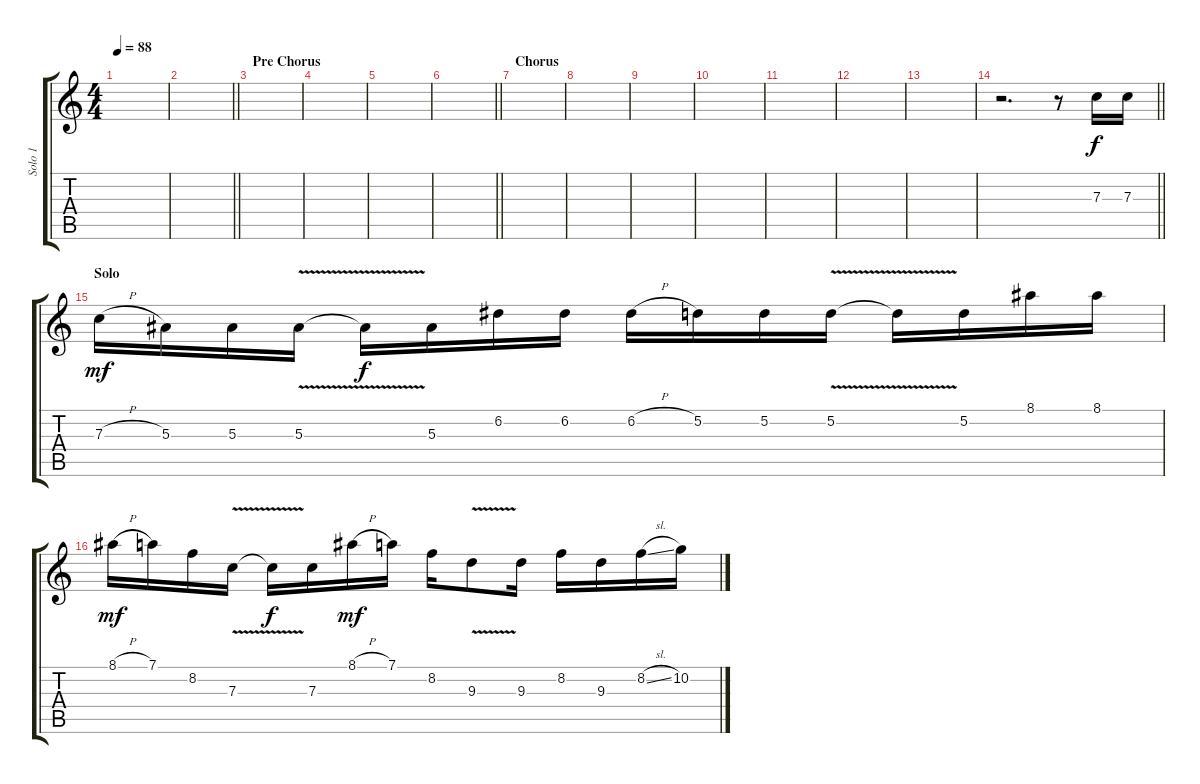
\track ("Solo 1" "Solo 1") {instrument distortionguitar}
\staff {score tabs}
\tuning (D4 A3 F3 C3 G2 D2) {hide}
\ts (4 4)
\tempo 88
\clef g2
\ks c
|
\barLineRight lightlight
|
\section ("" "Pre Chorus")
|
|
|
\barLineRight lightlight
|
\section ("" "Chorus")
|
|
|
|
|
|
|
\barLineRight lightlight
r.2{d} r.8 7.3.16 7.3.16 |
\section ("" "Solo")
7.3{h}.16{dy mf} 5.3.16 5.3.16 5.3{v}.16 5.3{t}.16{dy f} 5.3.16 6.2.16 6.2.16 6.2{h}.16 5.2.16 5.2.16 5.2{v}.16 5.2{t}.16 5.2.16 8.1.16 8.1.16 |
8.1{h}.16{dy mf} 7.1.16 8.2.16 7.3{v}.16 7.3{t}.16{dy f} 7.3.16 8.1{h}.16{dy mf} 7.1.16 8.2.16 9.3{v}.8 9.3.16 8.2.16 9.3.16 8.2{sl}.16 10.2.16
